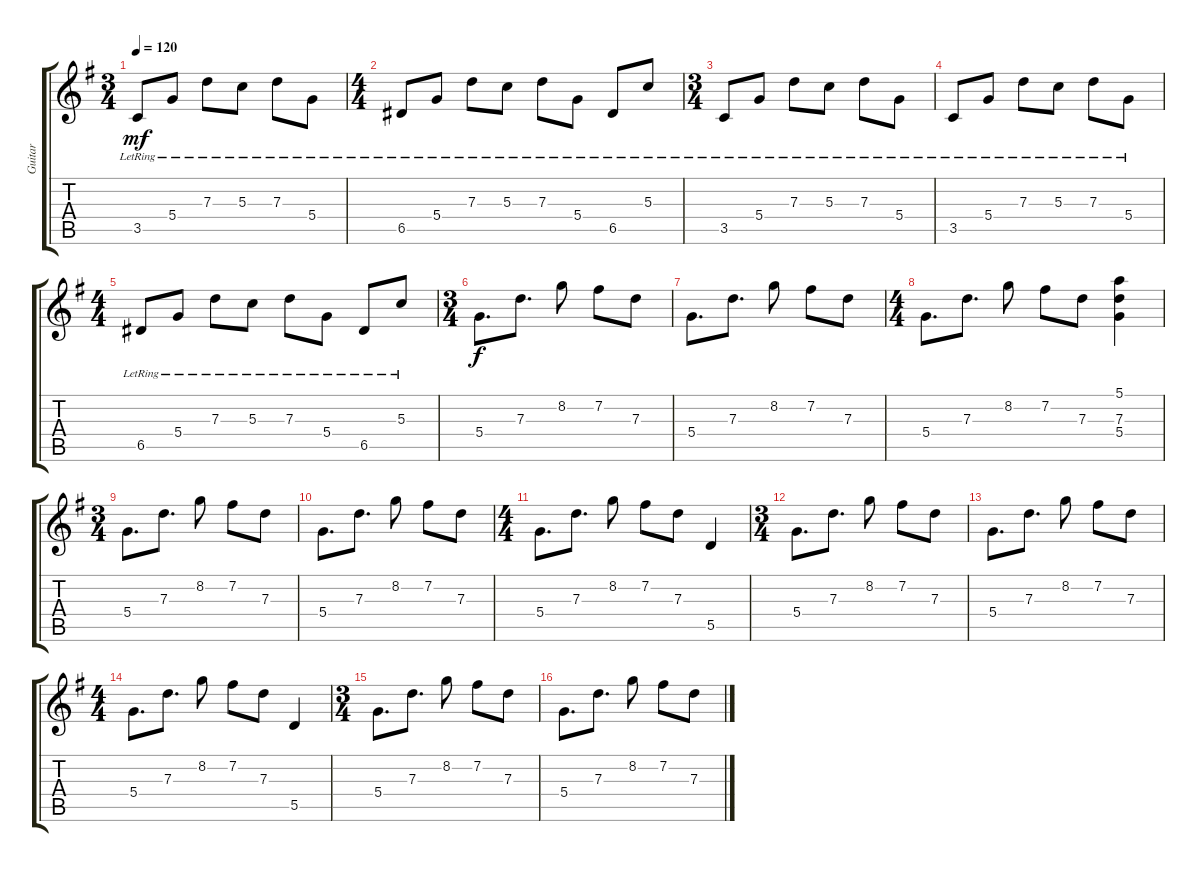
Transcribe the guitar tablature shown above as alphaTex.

\track ("Guitar" "Guitar") {instrument overdrivenguitar}
\staff {score tabs}
\tuning (E4 B3 G3 D3 A2 E2) {hide}
\ts (3 4)
\tempo 120
\clef g2
\ks g
3.5{lr}.8{dy mf} 5.4{lr}.8 7.3{lr}.8 5.3{lr}.8 7.3{lr}.8 5.4{lr}.8 |
\ts (4 4)
6.5{lr}.8 5.4{lr}.8 7.3{lr}.8 5.3{lr}.8 7.3{lr}.8 5.4{lr}.8 6.5{lr}.8 5.3{lr}.8 |
\ts (3 4)
3.5{lr}.8 5.4{lr}.8 7.3{lr}.8 5.3{lr}.8 7.3{lr}.8 5.4{lr}.8 |
3.5{lr}.8 5.4{lr}.8 7.3{lr}.8 5.3{lr}.8 7.3{lr}.8 5.4{lr}.8 |
\ts (4 4)
6.5{lr}.8 5.4{lr}.8 7.3{lr}.8 5.3{lr}.8 7.3{lr}.8 5.4{lr}.8 6.5{lr}.8 5.3{lr}.8 |
\ts (3 4)
5.4.8{d dy f instrument overdrivenguitar} 7.3.8{d} 8.2.8 7.2.8 7.3.8 |
5.4.8{d} 7.3.8{d} 8.2.8 7.2.8 7.3.8 |
\ts (4 4)
5.4.8{d} 7.3.8{d} 8.2.8 7.2.8 7.3.8 (5.1 7.3 5.4).4 |
\ts (3 4)
5.4.8{d} 7.3.8{d} 8.2.8 7.2.8 7.3.8 |
5.4.8{d} 7.3.8{d} 8.2.8 7.2.8 7.3.8 |
\ts (4 4)
5.4.8{d} 7.3.8{d} 8.2.8 7.2.8 7.3.8 5.5.4 |
\ts (3 4)
5.4.8{d} 7.3.8{d} 8.2.8 7.2.8 7.3.8 |
5.4.8{d} 7.3.8{d} 8.2.8 7.2.8 7.3.8 |
\ts (4 4)
5.4.8{d} 7.3.8{d} 8.2.8 7.2.8 7.3.8 5.5.4 |
\ts (3 4)
5.4.8{d} 7.3.8{d} 8.2.8 7.2.8 7.3.8 |
5.4.8{d} 7.3.8{d} 8.2.8 7.2.8 7.3.8
